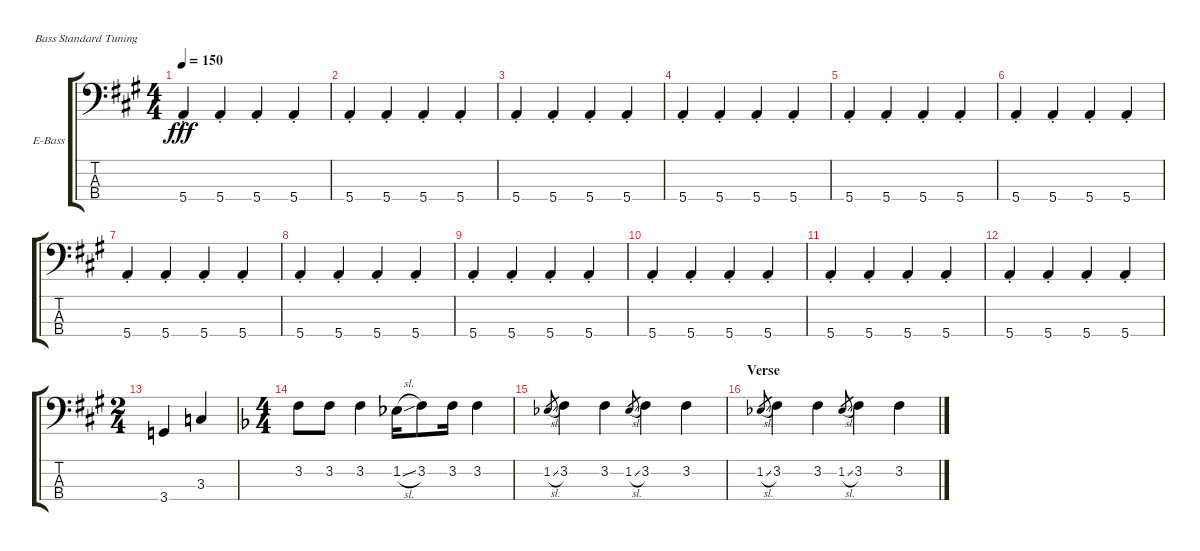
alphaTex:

\defaultSystemsLayout 4
\bracketExtendMode groupsimilarinstruments
\firstSystemTrackNameOrientation horizontal
\otherSystemsTrackNameOrientation horizontal
\track ("Electric Bass" "E-Bass") {instrument electricbassfinger}
\staff {score tabs}
\tuning (G2 D2 A1 E1)
\ts (4 4)
\tempo 150
\clef f4
\scale
0.333333
\ks a
5.4{st}.4{dy fff} 5.4{st}.4 5.4{st}.4 5.4{st}.4 |
\scale
0.333333 5.4{st}.4 5.4{st}.4 5.4{st}.4 5.4{st}.4 |
\scale
0.333333 5.4{st}.4 5.4{st}.4 5.4{st}.4 5.4{st}.4 |
\scale
0.333333 5.4{st}.4 5.4{st}.4 5.4{st}.4 5.4{st}.4 |
\scale
0.333333 5.4{st}.4 5.4{st}.4 5.4{st}.4 5.4{st}.4 |
\scale
0.333333 5.4{st}.4 5.4{st}.4 5.4{st}.4 5.4{st}.4 |
\scale
0.333333 5.4{st}.4 5.4{st}.4 5.4{st}.4 5.4{st}.4 |
\scale
0.333333 5.4{st}.4 5.4{st}.4 5.4{st}.4 5.4{st}.4 |
\scale
0.333333 5.4{st}.4 5.4{st}.4 5.4{st}.4 5.4{st}.4 |
\scale
0.333333 5.4{st}.4 5.4{st}.4 5.4{st}.4 5.4{st}.4 |
\scale
0.333333 5.4{st}.4 5.4{st}.4 5.4{st}.4 5.4{st}.4 |
\scale
0.174648 5.4{st}.4 5.4{st}.4 5.4{st}.4 5.4{st}.4 |
\ts (2 4)
\scale
0.4 3.4.4 3.3.4 |
\ts (4 4)
\scale
0.425352
\ks f
3.2.8 3.2.8 3.2.4 1.2{sl}.16 3.2.8 3.2.16 3.2.4 |
\scale
0.333333 1.2{sl}.8{gr} 3.2.4 3.2.4 1.2{sl}.8{gr} 3.2.4 3.2.4 |
\section ("" "Verse")
\scale
0.333333 1.2{sl}.8{gr} 3.2.4 3.2.4 1.2{sl}.8{gr} 3.2.4 3.2.4
